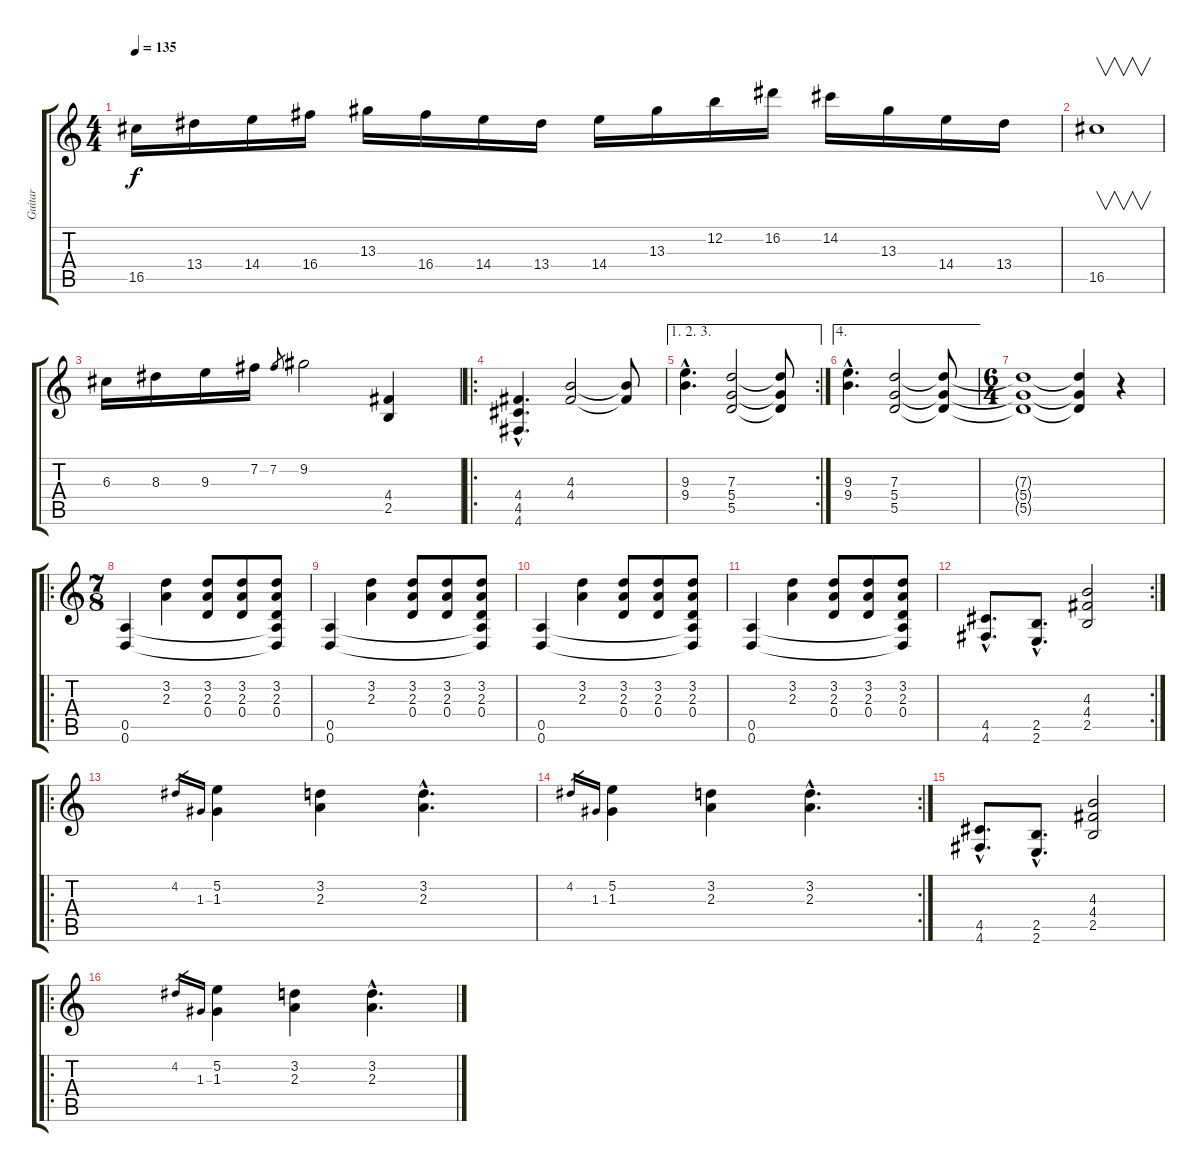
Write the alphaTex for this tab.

\track ("Guitar" "Guitar") {instrument distortionguitar}
\staff {score tabs}
\tuning (E4 B3 G3 D3 A2 D2) {hide}
\ts (4 4)
\tempo 135
\clef g2
\ks c
16.5.16{dy f} 13.4.16 14.4.16 16.4.16 13.3.16 16.4.16 14.4.16 13.4.16 14.4.16 13.3.16 12.2.16 16.2.16 14.2.16 13.3.16 14.4.16 13.4.16 |
16.5.1{v} |
6.3.16 8.3.16 9.3.16 7.2.16 7.2.8{gr} 9.2.2 (4.4 2.5).4 |
\ro
(4.4{hac} 4.5{hac} 4.6{hac}).4{d} (4.3 4.4).2 (4.3{t} 4.4{t}).8 |
\ae (1 2 3)
\rc 2
(9.3{hac} 9.4{hac}).4{d} (7.3 5.4 5.5).2 (7.3{t} 5.4{t} 5.5{t}).8 |
\ae 4
(9.3{hac} 9.4{hac}).4{d} (7.3 5.4 5.5).2 (7.3{t} 5.4{t} 5.5{t}).8 |
\ts (6 4)
(7.3{t} 5.4{t} 5.5{t}).1 (7.3{t} 5.4{t} 5.5{t}).4 r.4 |
\ro
\ts (7 8)
(0.5 0.6).4 (3.2 2.3).4 (3.2 2.3 0.4).8 (3.2 2.3 0.4).8 (3.2 2.3 0.4 0.5{t} 0.6{t}).8 |
(0.5 0.6).4 (3.2 2.3).4 (3.2 2.3 0.4).8 (3.2 2.3 0.4).8 (3.2 2.3 0.4 0.5{t} 0.6{t}).8 |
(0.5 0.6).4 (3.2 2.3).4 (3.2 2.3 0.4).8 (3.2 2.3 0.4).8 (3.2 2.3 0.4 0.5{t} 0.6{t}).8 |
(0.5 0.6).4 (3.2 2.3).4 (3.2 2.3 0.4).8 (3.2 2.3 0.4).8 (3.2 2.3 0.4 0.5{t} 0.6{t}).8 |
\rc 2
(4.5{hac} 4.6{hac}).8{d} (2.5{hac} 2.6{hac}).8{d} (4.3 4.4 2.5).2 |
\ro
4.2.16{gr} 1.3.16{gr} (5.2 1.3).4 (3.2 2.3).4 (3.2{hac} 2.3{hac}).4{d} |
\rc 2
4.2.16{gr} 1.3.16{gr} (5.2 1.3).4 (3.2 2.3).4 (3.2{hac} 2.3{hac}).4{d} |
(4.5{hac} 4.6{hac}).8{d} (2.5{hac} 2.6{hac}).8{d} (4.3 4.4 2.5).2 |
\ro
4.2.16{gr} 1.3.16{gr} (5.2 1.3).4 (3.2 2.3).4 (3.2{hac} 2.3{hac}).4{d}
